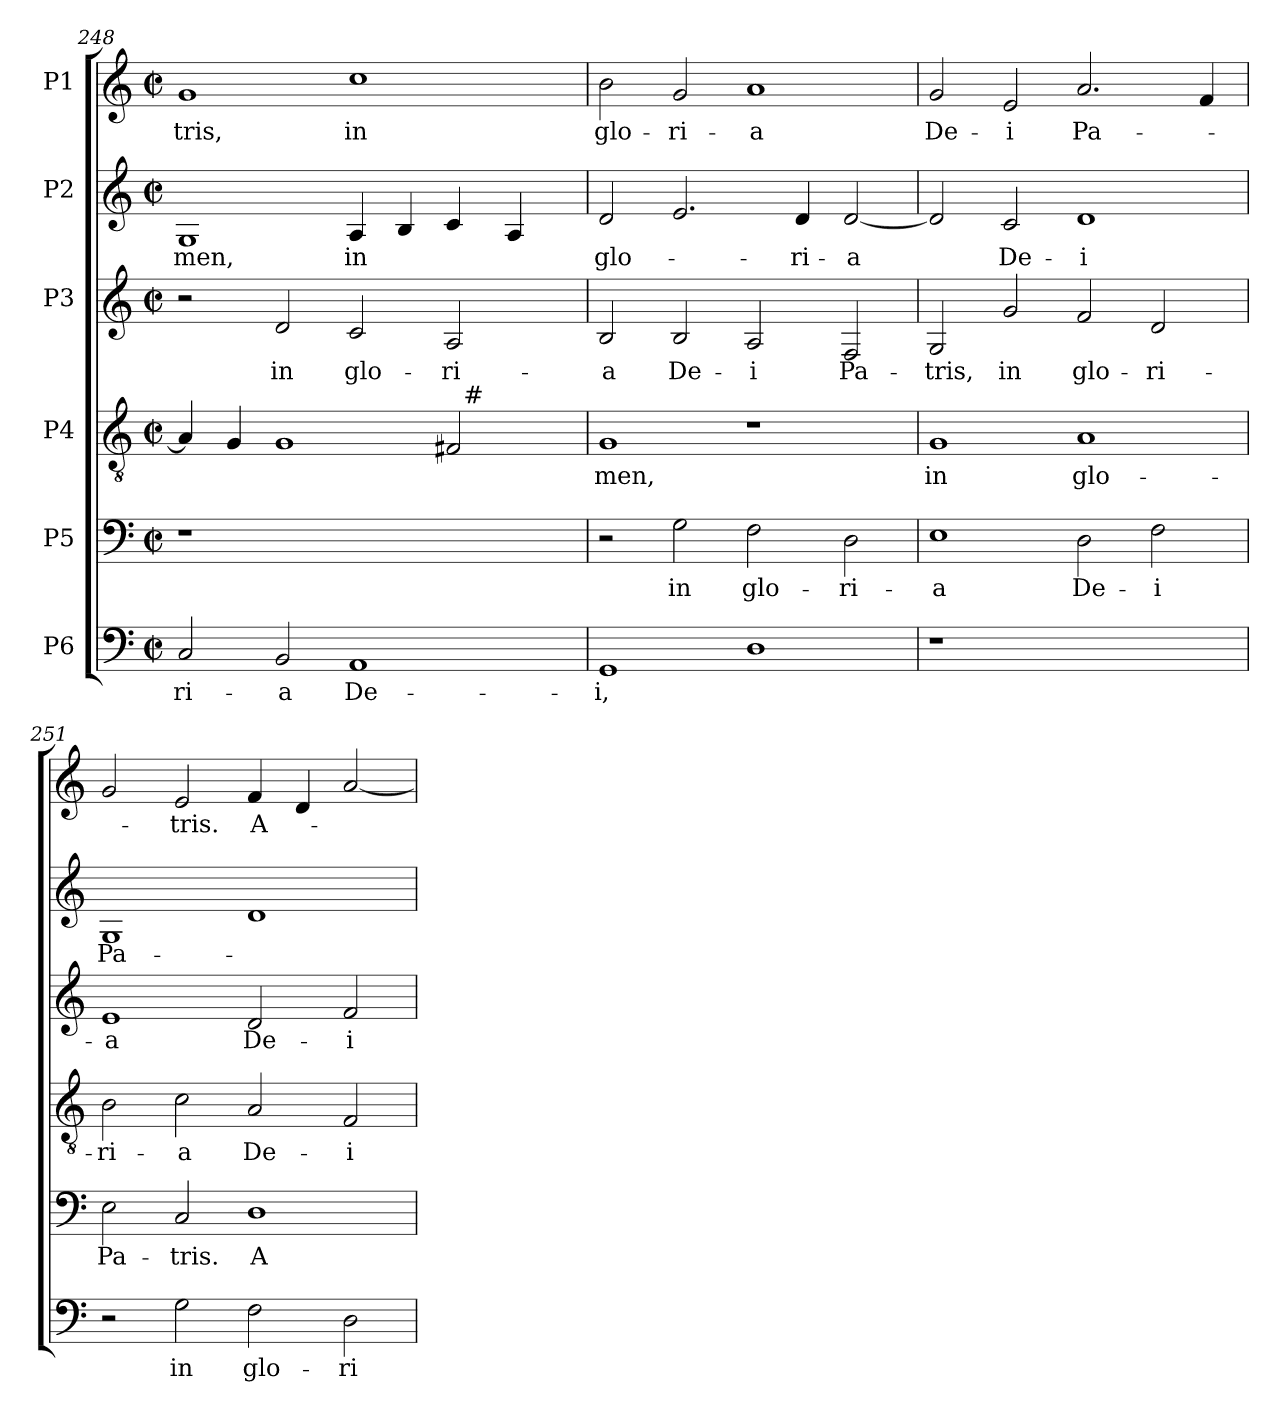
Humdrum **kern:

**kern	**text	**kern	**text	**kern	**text	**kern	**text	**kern	**text	**kern	**text
*part6	*part6	*part5	*part5	*part4	*part4	*part3	*part3	*part2	*part2	*part1	*part1
*staff6	*staff6	*staff5	*staff5	*staff4	*staff4	*staff3	*staff3	*staff2	*staff2	*staff1	*staff1
*I"P6	*	*I"P5	*	*I"P4	*	*I"P3	*	*I"P2	*	*I"P1	*
*clefF4	*	*clefF4	*	*clefGv2	*	*clefG2	*	*clefG2	*	*clefG2	*
*	*	*	*	*ITrd7c12	*	*	*	*	*	*	*
*k[]	*	*k[]	*	*k[]	*	*k[]	*	*k[]	*	*k[]	*
*C:	*	*C:	*	*C:	*	*C:	*	*C:	*	*C:	*
*M2/2	*	*M2/2	*	*M2/2	*	*M2/2	*	*M2/2	*	*M2/2	*
*met(c|)	*	*met(c|)	*	*met(c|)	*	*met(c|)	*	*met(c|)	*	*met(c|)	*
=248	=248	=248	=248	=248	=248	=248	=248	=248	=248	=248	=248
!	!LO:LY:b:color=#000000	!LO:N:vis=1	!	!	!	!	!	!	!	!	!
!	!	!	!	!	!	!	!	!	!LO:LY:b:color=#000000	!	!
!	!	!	!	!	!	!	!	!	!	!	!LO:LY:b:color=#000000
*	*	*	*	*^	*	*	*	*	*	*	*
2Ci/	-ri-	1r	.	4AAi/]	1ryy	.	2r	.	1Gi	-men,	1gi	-tris,
.	.	.	.	4GGi/	.	.	.	.	.	.	.	.
!	!LO:LY:b:color=#000000	!	!	!	!	!	!	!	!	!	!	!
!	!	!	!	!	!	!	!	!LO:LY:b:color=#000000	!	!	!	!
2BBi/	-a	.	.	1GGi	.	.	2di/	in	.	.	.	.
!	!LO:LY:b:color=#000000	!	!	!	!	!	!	!	!	!	!	!
!	!	!	!	!	!	!	!	!LO:LY:b:color=#000000	!	!	!	!
!	!	!	!	!	!	!	!	!	!	!LO:LY:b:color=#000000	!	!
!	!	!	!	!	!	!	!	!	!	!	!	!LO:LY:b:color=#000000
1AAi	De-	1ryy	.	.	2ryy	.	2ci/	glo-	4Ai/	in	1cci	in
.	.	.	.	.	.	.	.	.	4Bi/	.	.	.
!	!	!	!	!	!	!	!	!LO:LY:b:color=#000000	!	!	!	!
.	.	.	.	2FF#i/	32ryy	.	2Ai/	-ri-	4ci/	.	.	.
.	.	.	.	.	256ryy	.	.	.	.	.	.	.
!	!	!	!	!	!LO:TX:a:t=#	!	!	!	!	!	!	!
.	.	.	.	.	4ryy	.	.	.	.	.	.	.
.	.	.	.	.	.	.	.	.	4Ai/	.	.	.
.	.	.	.	.	8ryy	.	.	.	.	.	.	.
.	.	.	.	.	16ryy	.	.	.	.	.	.	.
.	.	.	.	.	64..ryy	.	.	.	.	.	.	.
*	*	*	*	*v	*v	*	*	*	*	*	*	*
=249	=249	=249	=249	=249	=249	=249	=249	=249	=249	=249	=249
*	*	*	*	*^	*	*	*	*	*	*	*
!	!LO:LY:b:color=#000000	!	!	!	!	!	!	!	!	!	!	!
*	*	*	*	*v	*v	*	*	*	*	*	*	*
*	*	*	*	*^	*	*	*	*	*	*	*
!	!	!	!	!	!	!LO:LY:b:color=#000000	!	!	!	!	!	!
*	*	*	*	*v	*v	*	*	*	*	*	*	*
*	*	*	*	*^	*	*	*	*	*	*	*
!	!	!	!	!	!	!	!	!LO:LY:b:color=#000000	!	!	!	!
*	*	*	*	*v	*v	*	*	*	*	*	*	*
*	*	*	*	*^	*	*	*	*	*	*	*
!	!	!	!	!	!	!	!	!	!	!LO:LY:b:color=#000000	!	!
*	*	*	*	*v	*v	*	*	*	*	*	*	*
*	*	*	*	*^	*	*	*	*	*	*	*
!	!	!	!	!	!	!	!	!	!	!	!	!LO:LY:b:color=#000000
*	*	*	*	*v	*v	*	*	*	*	*	*	*
1GGi	-i,	2r	.	1GGi	-men,	2Bi/	-a	2di/	glo-	2bi\	glo-
!	!	!	!LO:LY:b:color=#000000	!	!	!	!	!	!	!	!
!	!	!	!	!	!	!	!LO:LY:b:color=#000000	!	!	!	!
!	!	!	!	!	!	!	!	!	!	!	!LO:LY:b:color=#000000
.	.	2Gi\	in	.	.	2Bi/	De-	2.ei/	.	2gi/	-ri-
!	!	!	!LO:LY:b:color=#000000	!	!	!	!	!	!	!	!
!	!	!	!	!	!	!	!LO:LY:b:color=#000000	!	!	!	!
!	!	!	!	!	!	!	!	!	!	!	!LO:LY:b:color=#000000
1Di	.	2Fi\	glo-	1r	.	2Ai/	-i	.	.	1ai	-a
!	!	!	!	!	!	!	!	!	!LO:LY:b:color=#000000	!	!
.	.	.	.	.	.	.	.	4di/	-ri-	.	.
!	!	!	!LO:LY:b:color=#000000	!	!	!	!	!	!	!	!
!	!	!	!	!	!	!	!LO:LY:b:color=#000000	!	!	!	!
!	!	!	!	!	!	!	!	!	!LO:LY:b:color=#000000	!	!
.	.	2Di\	-ri-	.	.	2Fi/	Pa-	[2di/	-a	.	.
=250	=250	=250	=250	=250	=250	=250	=250	=250	=250	=250	=250
!LO:N:vis=1	!	!	!	!	!	!	!	!	!	!	!
!	!	!	!LO:LY:b:color=#000000	!	!	!	!	!	!	!	!
!	!	!	!	!	!LO:LY:b:color=#000000	!	!	!	!	!	!
!	!	!	!	!	!	!	!LO:LY:b:color=#000000	!	!	!	!
!	!	!	!	!	!	!	!	!	!	!	!LO:LY:b:color=#000000
1r	.	1Ei	-a	1GGi	in	2Gi/	-tris,	2di/]	.	2gi/	De-
!	!	!	!	!	!	!	!LO:LY:b:color=#000000	!	!	!	!
!	!	!	!	!	!	!	!	!	!LO:LY:b:color=#000000	!	!
!	!	!	!	!	!	!	!	!	!	!	!LO:LY:b:color=#000000
.	.	.	.	.	.	2gi/	in	2ci/	De-	2ei/	-i
!	!	!	!LO:LY:b:color=#000000	!	!	!	!	!	!	!	!
!	!	!	!	!	!LO:LY:b:color=#000000	!	!	!	!	!	!
!	!	!	!	!	!	!	!LO:LY:b:color=#000000	!	!	!	!
!	!	!	!	!	!	!	!	!	!LO:LY:b:color=#000000	!	!
!	!	!	!	!	!	!	!	!	!	!	!LO:LY:b:color=#000000
1ryy	.	2Di\	De-	1AAi	glo-	2fi/	glo-	1di	-i	2.ai/	Pa-
!	!	!	!LO:LY:b:color=#000000	!	!	!	!	!	!	!	!
!	!	!	!	!	!	!	!LO:LY:b:color=#000000	!	!	!	!
.	.	2Fi\	-i	.	.	2di/	-ri-	.	.	.	.
.	.	.	.	.	.	.	.	.	.	4fi/	.
!!LO:PB:g=z
=251	=251	=251	=251	=251	=251	=251	=251	=251	=251	=251	=251
!	!	!	!LO:LY:b:color=#000000	!	!	!	!	!	!	!	!
!	!	!	!	!	!LO:LY:b:color=#000000	!	!	!	!	!	!
!	!	!	!	!	!	!	!LO:LY:b:color=#000000	!	!	!	!
!	!	!	!	!	!	!	!	!	!LO:LY:b:color=#000000	!	!
2r	.	2Ei\	Pa-	2BBi\	-ri-	1ei	-a	1Gi	Pa-	2gi/	.
!	!LO:LY:b:color=#000000	!	!	!	!	!	!	!	!	!	!
!	!	!	!LO:LY:b:color=#000000	!	!	!	!	!	!	!	!
!	!	!	!	!	!LO:LY:b:color=#000000	!	!	!	!	!	!
!	!	!	!	!	!	!	!	!	!	!	!LO:LY:b:color=#000000
2Gi\	in	2Ci/	-tris.	2Ci\	-a	.	.	.	.	2ei/	-tris.
!	!LO:LY:b:color=#000000	!	!	!	!	!	!	!	!	!	!
!	!	!	!LO:LY:b:color=#000000	!	!	!	!	!	!	!	!
!	!	!	!	!	!LO:LY:b:color=#000000	!	!	!	!	!	!
!	!	!	!	!	!	!	!LO:LY:b:color=#000000	!	!	!	!
!	!	!	!	!	!	!	!	!	!	!	!LO:LY:b:color=#000000
2Fi\	glo-	1Di	A-	2AAi/	De-	2di/	De-	1di	.	4fi/	A-
.	.	.	.	.	.	.	.	.	.	4di/	.
!	!LO:LY:b:color=#000000	!	!	!	!	!	!	!	!	!	!
!	!	!	!	!	!LO:LY:b:color=#000000	!	!	!	!	!	!
!	!	!	!	!	!	!	!LO:LY:b:color=#000000	!	!	!	!
2Di\	-ri-	.	.	2FFi/	-i	2fi/	-i	.	.	[2ai/	.
=	=	=	=	=	=	=	=	=	=	=	=
*-	*-	*-	*-	*-	*-	*-	*-	*-	*-	*-	*-
